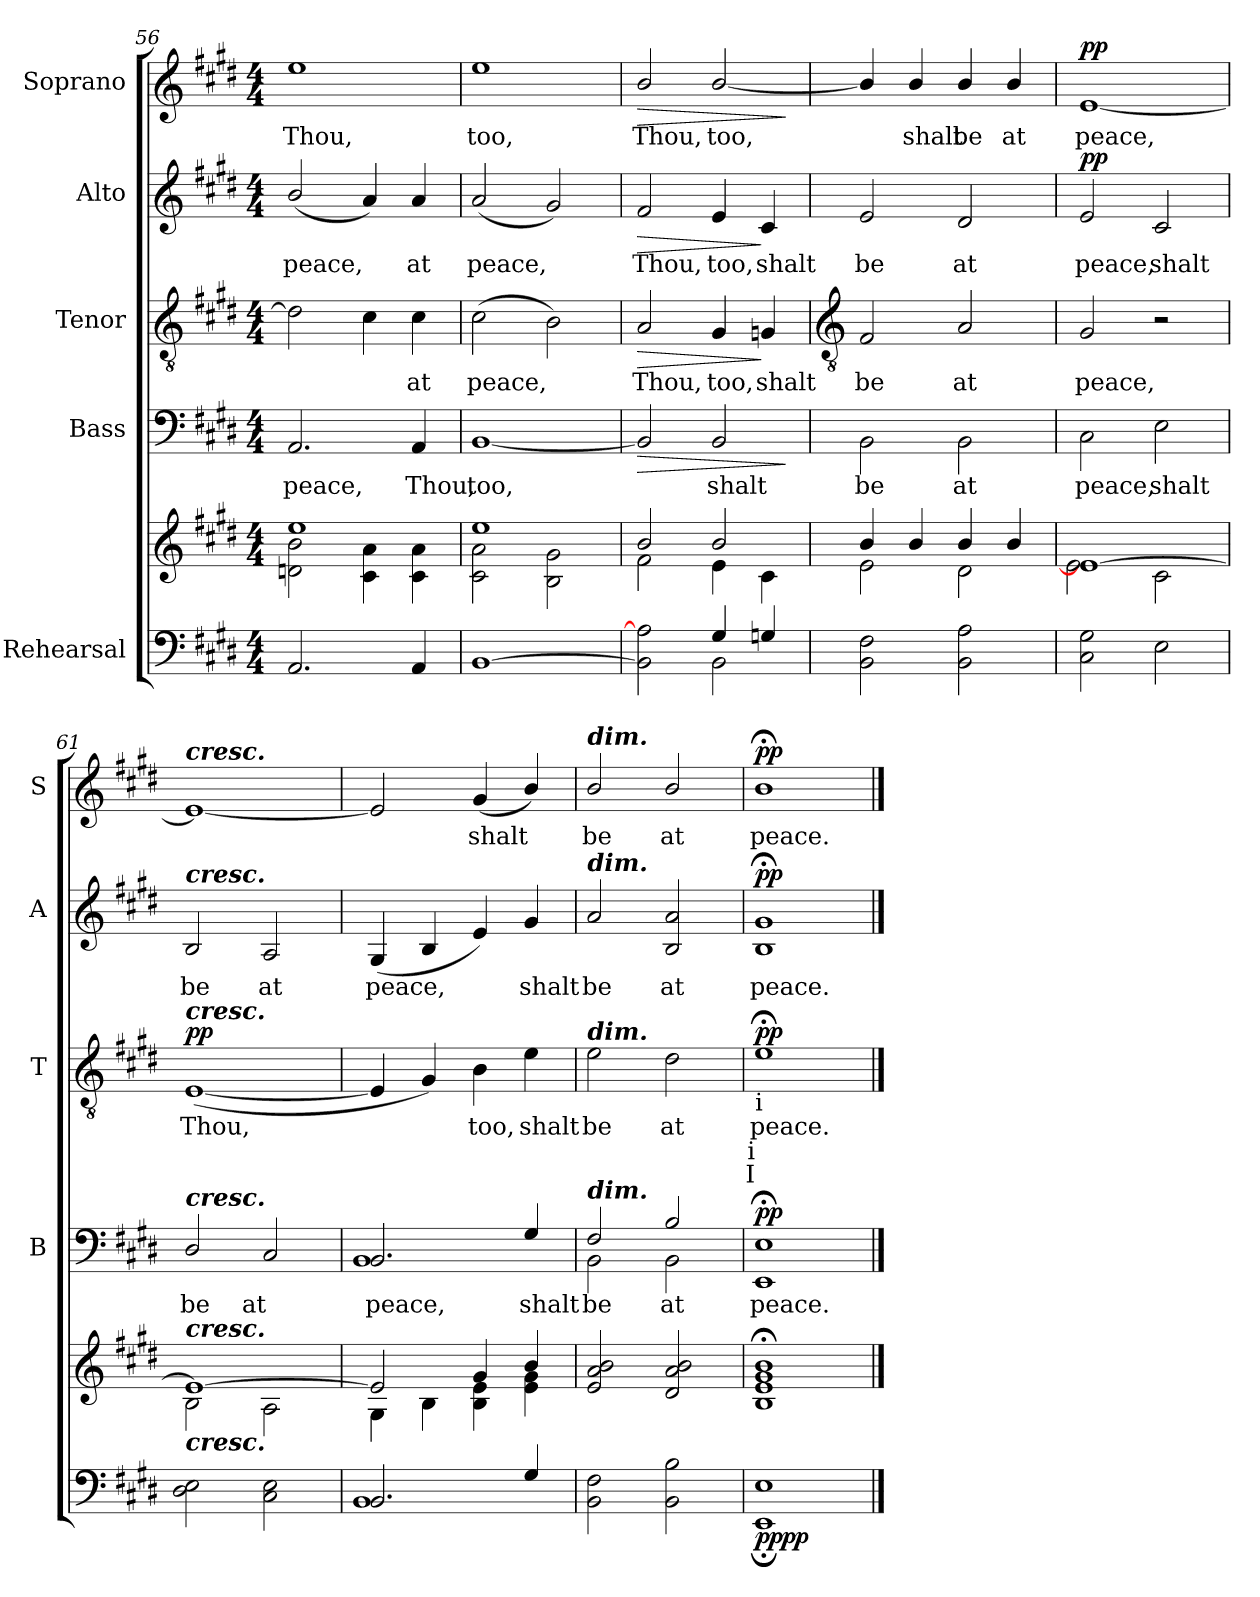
**kern	**kern	**dynam	**kern	**text	**dynam	**kern	**text	**dynam	**kern	**text	**dynam	**kern	**text	**dynam
*part5	*part5	*part5	*part4	*part4	*part4	*part3	*part3	*part3	*part2	*part2	*part2	*part1	*part1	*part1
*staff6	*staff5	*staff5/6	*staff4	*staff4	*staff4	*staff3	*staff3	*staff3	*staff2	*staff2	*staff2	*staff1	*staff1	*staff1
*I"Rehearsal	*	*	*I"Bass	*	*	*I"Tenor	*	*	*I"Alto	*	*	*I"Soprano	*	*
*	*	*	*I'B	*	*	*I'T	*	*	*I'A	*	*	*I'S	*	*
*clefF4	*clefG2	*	*clefF4	*	*	*clefGv2	*	*	*clefG2	*	*	*clefG2	*	*
*k[f#c#g#d#]	*k[f#c#g#d#]	*	*k[f#c#g#d#]	*	*	*k[f#c#g#d#]	*	*	*k[f#c#g#d#]	*	*	*k[f#c#g#d#]	*	*
*E:	*E:	*	*E:	*	*	*E:	*	*	*E:	*	*	*E:	*	*
*M4/4	*M4/4	*	*M4/4	*	*	*M4/4	*	*	*M4/4	*	*	*M4/4	*	*
=56	=56	=56	=56	=56	=56	=56	=56	=56	=56	=56	=56	=56	=56	=56
*^	*^	*	*	*	*	*	*	*	*	*	*	*	*	*
!	!	!	!	!	!	!LO:LY:b	!	!	!	!	!	!LO:LY:b	!	!	!LO:LY:b	!
2.ryy	2.AA/	1ee/	2dn\ 2b\	.	2.AA	peace,	.	2d]	.	.	(<2b/	peace,	.	1ee	Thou,	.
.	.	.	4c#\ 4a\	.	.	.	.	4c#	.	.	4a)	.	.	.	.	.
!	!	!	!	!	!	!LO:LY:b	!	!	!LO:LY:b	!	!	!LO:LY:b	!	!	!	!
4ryy	4AA/	.	4c#\ 4a\	.	4AA	Thou,	.	4c#	at	.	4a	at	.	.	.	.
=57	=57	=57	=57	=57	=57	=57	=57	=57	=57	=57	=57	=57	=57	=57	=57	=57
!	!	!	!	!	!	!LO:LY:b	!	!	!LO:LY:b	!	!	!LO:LY:b	!	!	!LO:LY:b	!
2ryy	[1BB\	1ee/	2c#\ 2a\	.	[1BB	too,	.	(>2c#	peace,	.	(<2a	peace,	.	1ee	too,	.
2ryy	.	.	2B\ 2g#\	.	.	.	.	2B)	.	.	2g#)	.	.	.	.	.
=58	=58	=58	=58	=58	=58	=58	=58	=58	=58	=58	=58	=58	=58	=58	=58	=58
!	!	!	!	!	!	!	!LO:HP:b	!	!LO:LY:b	!LO:HP:b	!	!LO:LY:b	!LO:HP:b	!	!LO:LY:b	!LO:HP:b
2ryy	2BB\] 2A\]	2b/	2f#\	.	2BB]	.	>	2A	Thou,	>	2f#	Thou,	>	2b/	Thou,	>
!	!	!	!	!	!	!LO:LY:b	!	!	!LO:LY:b	!	!	!LO:LY:b	!	!	!LO:LY:b	!
4G#/	2BB\	2b/	4e\	.	2BB	shalt	.	4G#	too,	.	4e	too,	.	[2b/	too,	.
!	!	!	!	!	!	!	!	!	!LO:LY:b	!	!	!LO:LY:b	!	!	!	!
4Gn/	.	.	4c#\	.	.	.	.	4Gn	shalt	]	4c#	shalt	]	.	.	.
*v	*v	*	*	*	*	*	*	*	*	*	*	*	*	*	*	*
*	*v	*v	*	*	*	*	*	*	*	*	*	*	*	*	*
.	.	.	.	.	]	.	.	.	.	.	.	.	.	]
!!LO:LB:g=z
=59	=59	=59	=59	=59	=59	=59	=59	=59	=59	=59	=59	=59	=59	=59
*	*	*	*	*	*	*clefGv2	*	*	*	*	*	*	*	*
*^	*^	*	*^	*	*	*	*	*	*	*	*	*	*	*
!	!	!	!	!	!	!	!LO:LY:b	!	!	!LO:LY:b	!	!	!LO:LY:b	!	!	!	!
1ryy	2BB\ 2F#\	4b/	2e\	.	1ryy	2BB	be	.	2F#	be	.	2e	be	.	4b/]	.	.
!	!	!	!	!	!	!	!	!	!	!	!	!	!	!	!	!LO:LY:b	!
.	.	4b/	.	.	.	.	.	.	.	.	.	.	.	.	4b/	shalt	.
!	!	!	!	!	!	!	!LO:LY:b	!	!	!LO:LY:b	!	!	!LO:LY:b	!	!	!LO:LY:b	!
.	2BB\ 2A\	4b/	2d#\	.	.	2BB	at	.	2A	at	.	2d#	at	.	4b/	be	.
!	!	!	!	!	!	!	!	!	!	!	!	!	!	!	!	!LO:LY:b	!
.	.	4b/	.	.	.	.	.	.	.	.	.	.	.	.	4b/	at	.
=60	=60	=60	=60	=60	=60	=60	=60	=60	=60	=60	=60	=60	=60	=60	=60	=60	=60
!	!	!	!	!	!	!	!LO:LY:b	!	!	!LO:LY:b	!	!	!LO:LY:b	!LO:DY:b	!	!LO:LY:b	!LO:DY:b
1ryy	2C#\ 2G#\	1e/_	2e\	.	1ryy	2C#	peace,	.	2G#	peace,	.	2e	peace,	pp	[1e	peace,	pp
!	!	!	!	!	!	!	!LO:LY:b	!	!	!	!	!	!LO:LY:b	!	!	!	!
.	2E\	.	2c#\	.	.	2E	shalt	.	2r	.	.	2c#	shalt	.	.	.	.
=61	=61	=61	=61	=61	=61	=61	=61	=61	=61	=61	=61	=61	=61	=61	=61	=61	=61
!	!	!	!	!	!	!	!	!	!	!	!	!	!	!	!LO:TX:a:Bi:t=cresc.	!	!
!	!	!	!	!	!	!	!	!	!	!	!	!LO:TX:a:Bi:t=cresc.	!	!	!	!	!
!	!	!	!	!	!	!	!	!	!LO:TX:a:Bi:t=cresc.	!	!	!	!	!	!	!	!
!	!	!	!	!	!LO:TX:a:Bi:t=cresc.	!	!	!	!	!	!	!	!	!	!	!	!
!	!	!LO:TX:a:Bi:t=cresc.	!	!	!	!	!	!	!	!	!	!	!	!	!	!	!
!LO:TX:a:Bi:t=cresc.	!	!	!	!	!	!	!	!	!	!	!	!	!	!	!	!	!
!	!	!	!	!	!	!	!LO:LY:b	!	!	!LO:LY:b	!LO:DY:b	!	!LO:LY:b	!	!	!	!
1ryy	2D#\ 2E\	1e/_	2B\	.	1ryy	2D#/	be	.	(<[1E	Thou,	pp	2B	be	.	1e_	.	.
!	!	!	!	!	!	!	!LO:LY:b	!	!	!	!	!	!LO:LY:b	!	!	!	!
.	2C#\ 2E\	.	2A\	.	.	2C#/	at	.	.	.	.	2A	at	.	.	.	.
=62	=62	=62	=62	=62	=62	=62	=62	=62	=62	=62	=62	=62	=62	=62	=62	=62	=62
!	!	!	!	!	!	!	!LO:LY:a	!	!	!	!	!	!	!	!	!	!
!	!	!	!	!	!	!	!LO:LY:b	!	!	!	!	!	!LO:LY:b	!	!	!	!
2.BB	1BB\	2e/]	4G#\	.	2.BB	1BB	peace,	.	4E]	.	.	(<4G#	peace,	.	2e]	.	.
.	.	.	4B\	.	.	.	.	.	4G#)	.	.	4B	.	.	.	.	.
!	!	!	!	!	!	!	!	!	!	!LO:LY:b	!	!	!	!	!	!LO:LY:b	!
.	.	4g#/	4B\ 4e\	.	.	.	.	.	4B	too,	.	4e)	.	.	(<4g#	shalt	.
!	!	!	!	!	!	!	!LO:LY:a	!	!	!LO:LY:b	!	!	!LO:LY:b	!	!	!	!
4G#/	.	4b/	4e\ 4g#\	.	4G#/	.	shalt	.	4e	shalt	.	4g#	shalt	.	4b/)	.	.
=63	=63	=63	=63	=63	=63	=63	=63	=63	=63	=63	=63	=63	=63	=63	=63	=63	=63
!	!	!	!	!	!	!	!	!	!	!	!	!	!	!	!LO:TX:a:Bi:t=dim.	!	!
!	!	!	!	!	!	!	!	!	!	!	!	!LO:TX:a:Bi:t=dim.	!	!	!	!	!
!	!	!	!	!	!	!	!	!	!LO:TX:a:Bi:t=dim.	!	!	!	!	!	!	!	!
!	!	!	!	!	!LO:TX:a:Bi:t=dim.	!	!	!	!	!	!	!	!	!	!	!	!
!	!	!	!	!	!	!	!LO:LY:a	!	!	!	!	!	!	!	!	!	!
!	!	!	!	!	!	!	!LO:LY:b	!	!	!LO:LY:b	!	!	!LO:LY:b	!	!	!LO:LY:b	!
1ryy	2BB\ 2F#\	2e/ 2a/ 2b/	2ryy	.	2F#/	2BB\	be	.	2e	be	.	2a	be	.	2b/	be	.
!	!	!	!	!	!	!	!LO:LY:a	!	!	!	!	!	!	!	!	!	!
!	!	!	!	!	!	!	!LO:LY:b	!	!	!LO:LY:b	!	!	!LO:LY:b	!	!	!LO:LY:b	!
.	2BB\ 2B\	2d#/ 2a/ 2b/	2ryy	.	2B/	2BB\	at	.	2d#	at	.	2B 2a	at	.	2b/	at	.
=64	=64	=64	=64	=64	=64	=64	=64	=64	=64	=64	=64	=64	=64	=64	=64	=64	=64
!	!	!	!	!	!	!	!	!	!LO:TX:b:t=i	!	!	!	!	!	!	!	!
!	!	!	!	!	!LO:TX:a:rj:t=i\nI	!	!	!	!	!	!	!	!	!	!	!	!
!	!	!	!	!	!	!	!LO:LY:a	!	!	!	!	!	!	!	!	!	!
!	!	!	!	!LO:DY:b=2	!	!	!LO:LY:b	!	!	!LO:LY:b	!	!	!LO:LY:b	!	!	!LO:LY:b	!
!	!	!	!	!LO:DY:n=1:b	!	!	!	!LO:DY:b	!	!	!LO:DY:b	!	!	!LO:DY:b	!	!	!LO:DY:b
1ryy	1EE\; 1E\;	1B/;< 1e/;< 1g#/;< 1b/;<	1ryy	pp pp	1E;</	1EE	peace.	pp	1e;<	peace.	pp	1B;< 1g#;<	peace.	pp	1b;<	peace.	pp
*v	*v	*	*	*	*v	*v	*	*	*	*	*	*	*	*	*	*	*
*	*v	*v	*	*	*	*	*	*	*	*	*	*	*	*	*
==	==	==	==	==	==	==	==	==	==	==	==	==	==	==
*-	*-	*-	*-	*-	*-	*-	*-	*-	*-	*-	*-	*-	*-	*-
